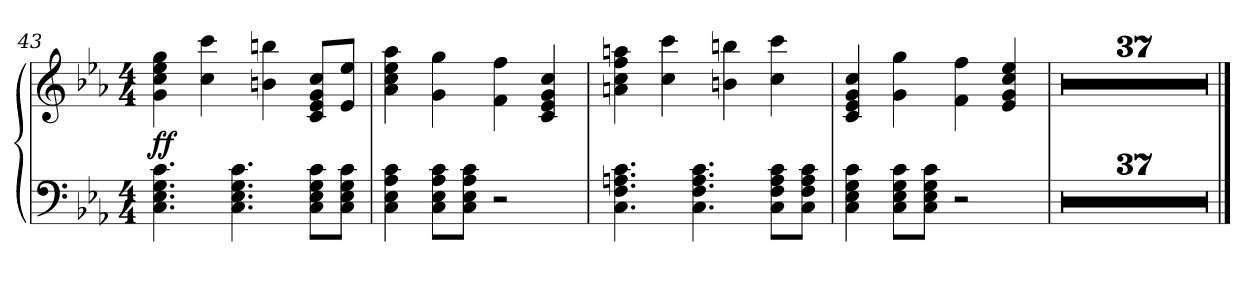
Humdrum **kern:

**kern	**kern	**dynam
*part1	*part1	*part1
*staff2	*staff1	*staff1/2
!!LO:LB:g=z
*clefF4	*clefG2	*
*k[b-e-a-]	*k[b-e-a-]	*
*M4/4	*M4/4	*
=43	=43	=43
!	!	!LO:DY:b
4.C\ 4.E-\ 4.G\ 4.c\	4g\ 4cc\ 4ee-\ 4gg\	ff
.	4cc\ 4ccc\	.
4.C\ 4.E-\ 4.G\ 4.c\	.	.
.	4bn\ 4bbn\	.
8C\ 8E-\ 8G\ 8c\L	8c/ 8e-/ 8g/ 8cc/L	.
8C\ 8E-\ 8G\ 8c\J	8e-/ 8ee-/J	.
=44	=44	=44
4C\ 4E-\ 4A-\ 4c\	4a-\ 4cc\ 4ee-\ 4aa-\	.
8C\ 8E-\ 8A-\ 8c\L	4g\ 4gg\	.
8C\ 8E-\ 8A-\ 8c\J	.	.
2r	4f\ 4ff\	.
.	4c/ 4e-/ 4g/ 4cc/	.
=45	=45	=45
4.C\ 4.F\ 4.An\ 4.c\	4an\ 4cc\ 4ff\ 4aan\	.
.	4cc\ 4ccc\	.
4.C\ 4.F\ 4.A\ 4.c\	.	.
.	4bn\ 4bbn\	.
8C\ 8F\ 8A\ 8c\L	4cc\ 4ccc\	.
8C\ 8F\ 8A\ 8c\J	.	.
=46	=46	=46
4C\ 4E-\ 4G\ 4c\	4c/ 4e-/ 4g/ 4cc/	.
8C\ 8E-\ 8G\ 8c\L	4g\ 4gg\	.
8C\ 8E-\ 8G\ 8c\J	.	.
2r	4f\ 4ff\	.
.	4e-/ 4g/ 4cc/ 4ee-/	.
=47	=47	=47
1r	1r	.
=48	=48	=48
1r	1r	.
=49	=49	=49
1r	1r	.
=50	=50	=50
1r	1r	.
=51	=51	=51
1r	1r	.
=52	=52	=52
1r	1r	.
!!LO:LB:g=z
=53	=53	=53
1r	1r	.
=54	=54	=54
1r	1r	.
=55	=55	=55
1r	1r	.
=56	=56	=56
1r	1r	.
=57	=57	=57
1r	1r	.
=58	=58	=58
1r	1r	.
=59	=59	=59
1r	1r	.
=60	=60	=60
1r	1r	.
=61	=61	=61
1r	1r	.
=62	=62	=62
1r	1r	.
=63	=63	=63
1r	1r	.
=64	=64	=64
1r	1r	.
=65	=65	=65
1r	1r	.
=66	=66	=66
1r	1r	.
=67	=67	=67
1r	1r	.
=68	=68	=68
1r	1r	.
=69	=69	=69
1r	1r	.
!!LO:LB:g=z
=70	=70	=70
1r	1r	.
=71	=71	=71
1r	1r	.
=72	=72	=72
1r	1r	.
=73	=73	=73
1r	1r	.
=74	=74	=74
1r	1r	.
=75	=75	=75
1r	1r	.
=76	=76	=76
1r	1r	.
=77	=77	=77
1r	1r	.
=78	=78	=78
1r	1r	.
=79	=79	=79
1r	1r	.
=80	=80	=80
1r	1r	.
=81	=81	=81
1r	1r	.
=82	=82	=82
1r	1r	.
=83	=83	=83
1r	1r	.
==	==	==
*-	*-	*-
